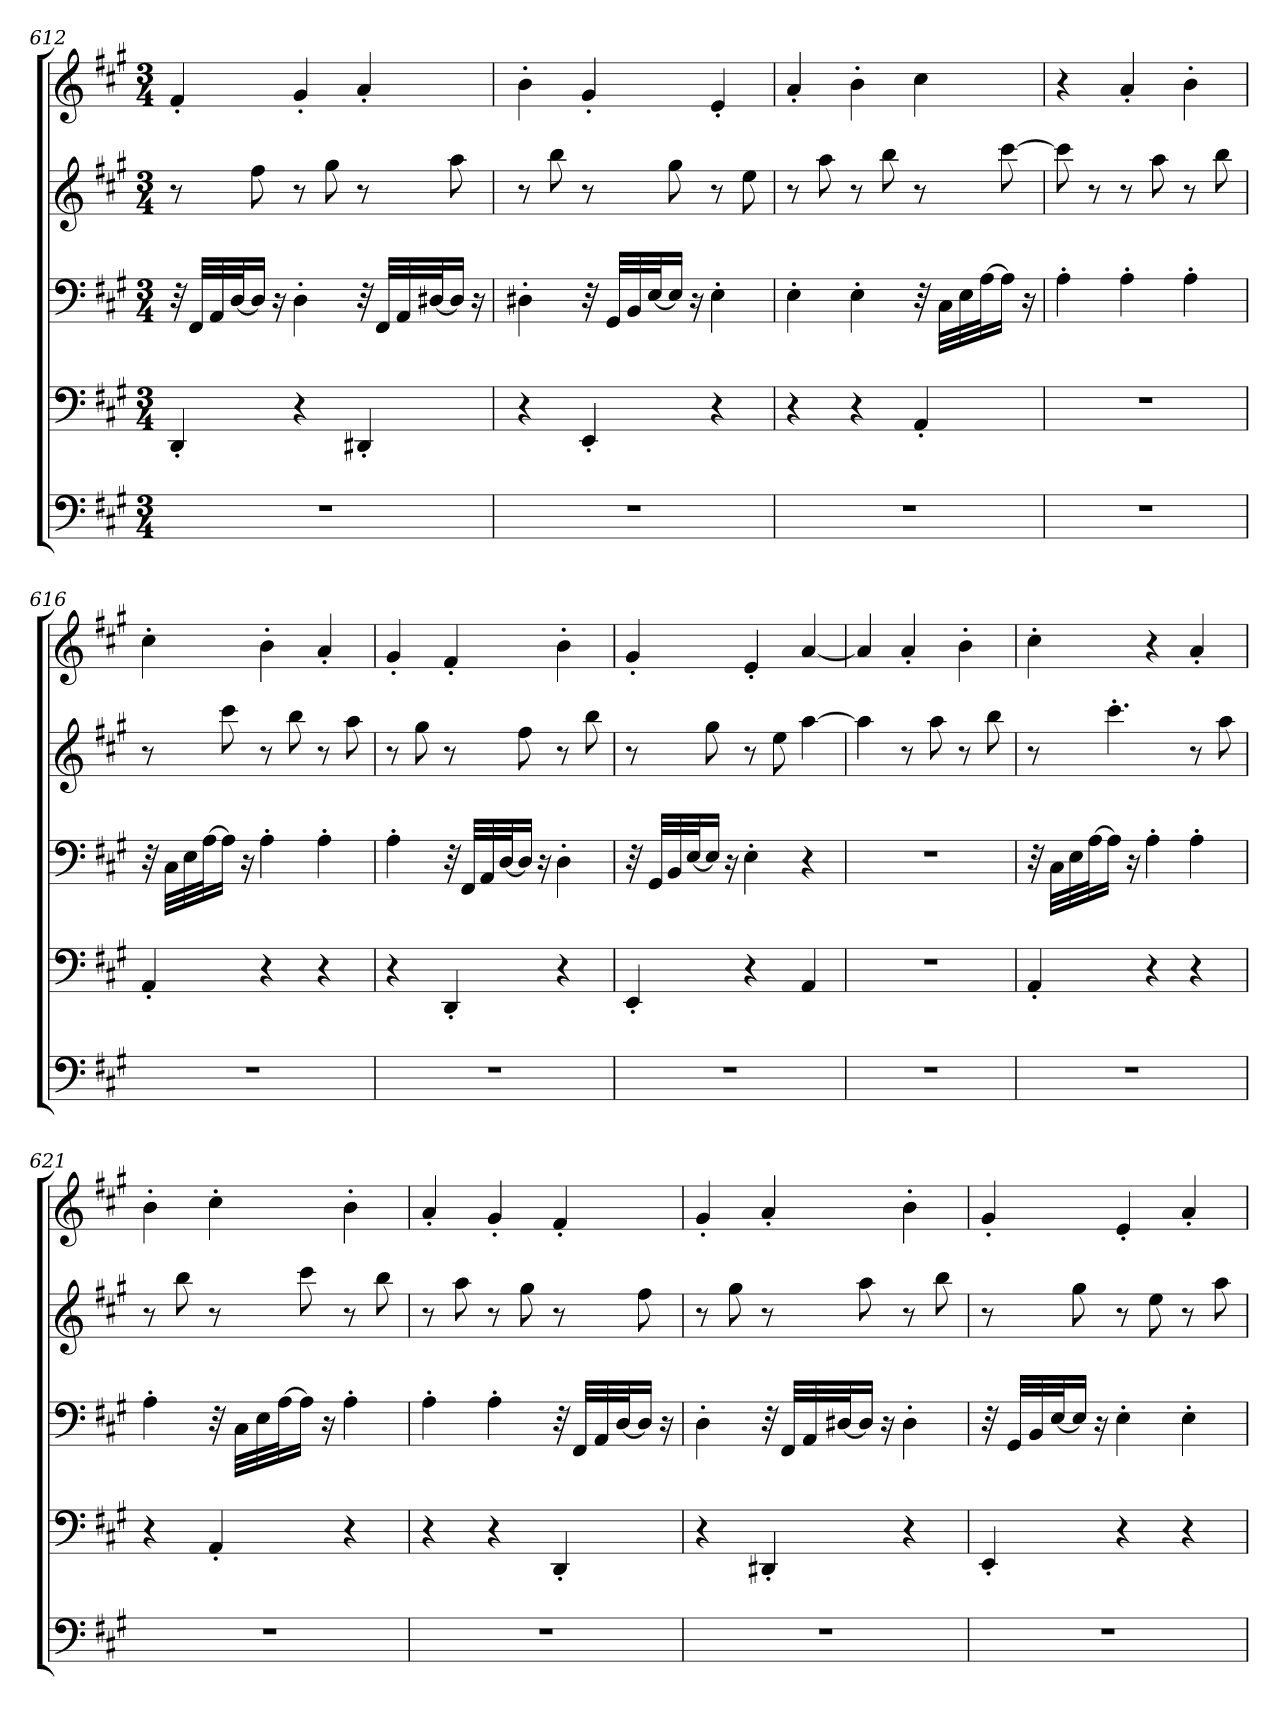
**kern	**kern	**kern	**kern	**kern
*part5	*part4	*part3	*part2	*part1
*staff5	*staff4	*staff3	*staff2	*staff1
*clefF4	*clefF4	*clefF4	*clefG2	*clefG2
*k[f#c#g#]	*k[f#c#g#]	*k[f#c#g#]	*k[f#c#g#]	*k[f#c#g#]
*M3/4	*M3/4	*M3/4	*M3/4	*M3/4
=612	=612	=612	=612	=612
2.r	4DD'/	32r	8r	4f#'/
.	.	32FF#/LLL	.	.
.	.	32AA/	.	.
.	.	[32D/J	.	.
.	.	16D/JJ]	8ff#\	.
.	.	16r	.	.
.	4r	4D'\	8r	4g#'/
.	.	.	8gg#\	.
.	4DD#X'/	32r	8r	4a'/
.	.	32FF#/LLL	.	.
.	.	32AA/	.	.
.	.	[32D#X/J	.	.
.	.	16D#/JJ]	8aa\	.
.	.	16r	.	.
=613	=613	=613	=613	=613
2.r	4r	4D#X'\	8r	4b'\
.	.	.	8bb\	.
.	4EE'/	32r	8r	4g#'/
.	.	32GG#/LLL	.	.
.	.	32BB/	.	.
.	.	[32E/J	.	.
.	.	16E/JJ]	8gg#\	.
.	.	16r	.	.
.	4r	4E'\	8r	4e'/
.	.	.	8ee\	.
=614	=614	=614	=614	=614
*	*	*	*	*MM250
2.r	4r	4E'\	8r	4a'/
.	.	.	8aa\	.
.	4r	4E'\	8r	4b'\
.	.	.	8bb\	.
*	*	*	*	*MM250
.	4AA'/	32r	8r	4cc#\
.	.	32C#\LLL	.	.
.	.	32E\	.	.
.	.	[32A\J	.	.
.	.	16A\JJ]	[8ccc#\	.
.	.	16r	.	.
!!LO:PB:g=z
=615	=615	=615	=615	=615
2.r	2.r	4A'\	8ccc#\]	4r
.	.	.	8r	.
.	.	4A'\	8r	4a'/
.	.	.	8aa\	.
.	.	4A'\	8r	4b'\
.	.	.	8bb\	.
=616	=616	=616	=616	=616
2.r	4AA'/	32r	8r	4cc#'\
.	.	32C#\LLL	.	.
.	.	32E\	.	.
.	.	[32A\J	.	.
.	.	16A\JJ]	8ccc#\	.
.	.	16r	.	.
.	4r	4A'\	8r	4b'\
.	.	.	8bb\	.
.	4r	4A'\	8r	4a'/
.	.	.	8aa\	.
=617	=617	=617	=617	=617
2.r	4r	4A'\	8r	4g#'/
.	.	.	8gg#\	.
.	4DD'/	32r	8r	4f#'/
.	.	32FF#/LLL	.	.
.	.	32AA/	.	.
.	.	[32D/J	.	.
.	.	16D/JJ]	8ff#\	.
.	.	16r	.	.
.	4r	4D'\	8r	4b'\
.	.	.	8bb\	.
=618	=618	=618	=618	=618
2.r	4EE'/	32r	8r	4g#'/
.	.	32GG#/LLL	.	.
.	.	32BB/	.	.
.	.	[32E/J	.	.
.	.	16E/JJ]	8gg#\	.
.	.	16r	.	.
.	4r	4E'\	8r	4e'/
.	.	.	8ee\	.
.	4AA/	4r	[4aa\	[4a/
=619	=619	=619	=619	=619
2.r	2.r	2.r	4aa\]	4a/]
*	*	*	*	*MM250
.	.	.	8r	4a'/
.	.	.	8aa\	.
.	.	.	8r	4b'\
.	.	.	8bb\	.
!!LO:LB:g=z
=620	=620	=620	=620	=620
*	*	*	*	*MM250
2.r	4AA'/	32r	8r	4cc#'\
.	.	32C#\LLL	.	.
.	.	32E\	.	.
.	.	[32A\J	.	.
.	.	16A\JJ]	4.ccc#'\	.
.	.	16r	.	.
.	4r	4A'\	.	4r
.	4r	4A'\	8r	4a'/
.	.	.	8aa\	.
=621	=621	=621	=621	=621
2.r	4r	4A'\	8r	4b'\
.	.	.	8bb\	.
.	4AA'/	32r	8r	4cc#'\
.	.	32C#\LLL	.	.
.	.	32E\	.	.
.	.	[32A\J	.	.
.	.	16A\JJ]	8ccc#\	.
.	.	16r	.	.
.	4r	4A'\	8r	4b'\
.	.	.	8bb\	.
=622	=622	=622	=622	=622
2.r	4r	4A'\	8r	4a'/
.	.	.	8aa\	.
.	4r	4A'\	8r	4g#'/
.	.	.	8gg#\	.
.	4DD'/	32r	8r	4f#'/
.	.	32FF#/LLL	.	.
.	.	32AA/	.	.
.	.	[32D/J	.	.
.	.	16D/JJ]	8ff#\	.
.	.	16r	.	.
=623	=623	=623	=623	=623
2.r	4r	4D'\	8r	4g#'/
.	.	.	8gg#\	.
.	4DD#X'/	32r	8r	4a'/
.	.	32FF#/LLL	.	.
.	.	32AA/	.	.
.	.	[32D#X/J	.	.
.	.	16D#/JJ]	8aa\	.
.	.	16r	.	.
.	4r	4D#'\	8r	4b'\
.	.	.	8bb\	.
!!LO:PB:g=z
=624	=624	=624	=624	=624
2.r	4EE'/	32r	8r	4g#'/
.	.	32GG#/LLL	.	.
.	.	32BB/	.	.
.	.	[32E/J	.	.
.	.	16E/JJ]	8gg#\	.
.	.	16r	.	.
.	4r	4E'\	8r	4e'/
.	.	.	8ee\	.
*	*	*	*	*MM250
.	4r	4E'\	8r	4a'/
.	.	.	8aa\	.
=	=	=	=	=
*-	*-	*-	*-	*-
